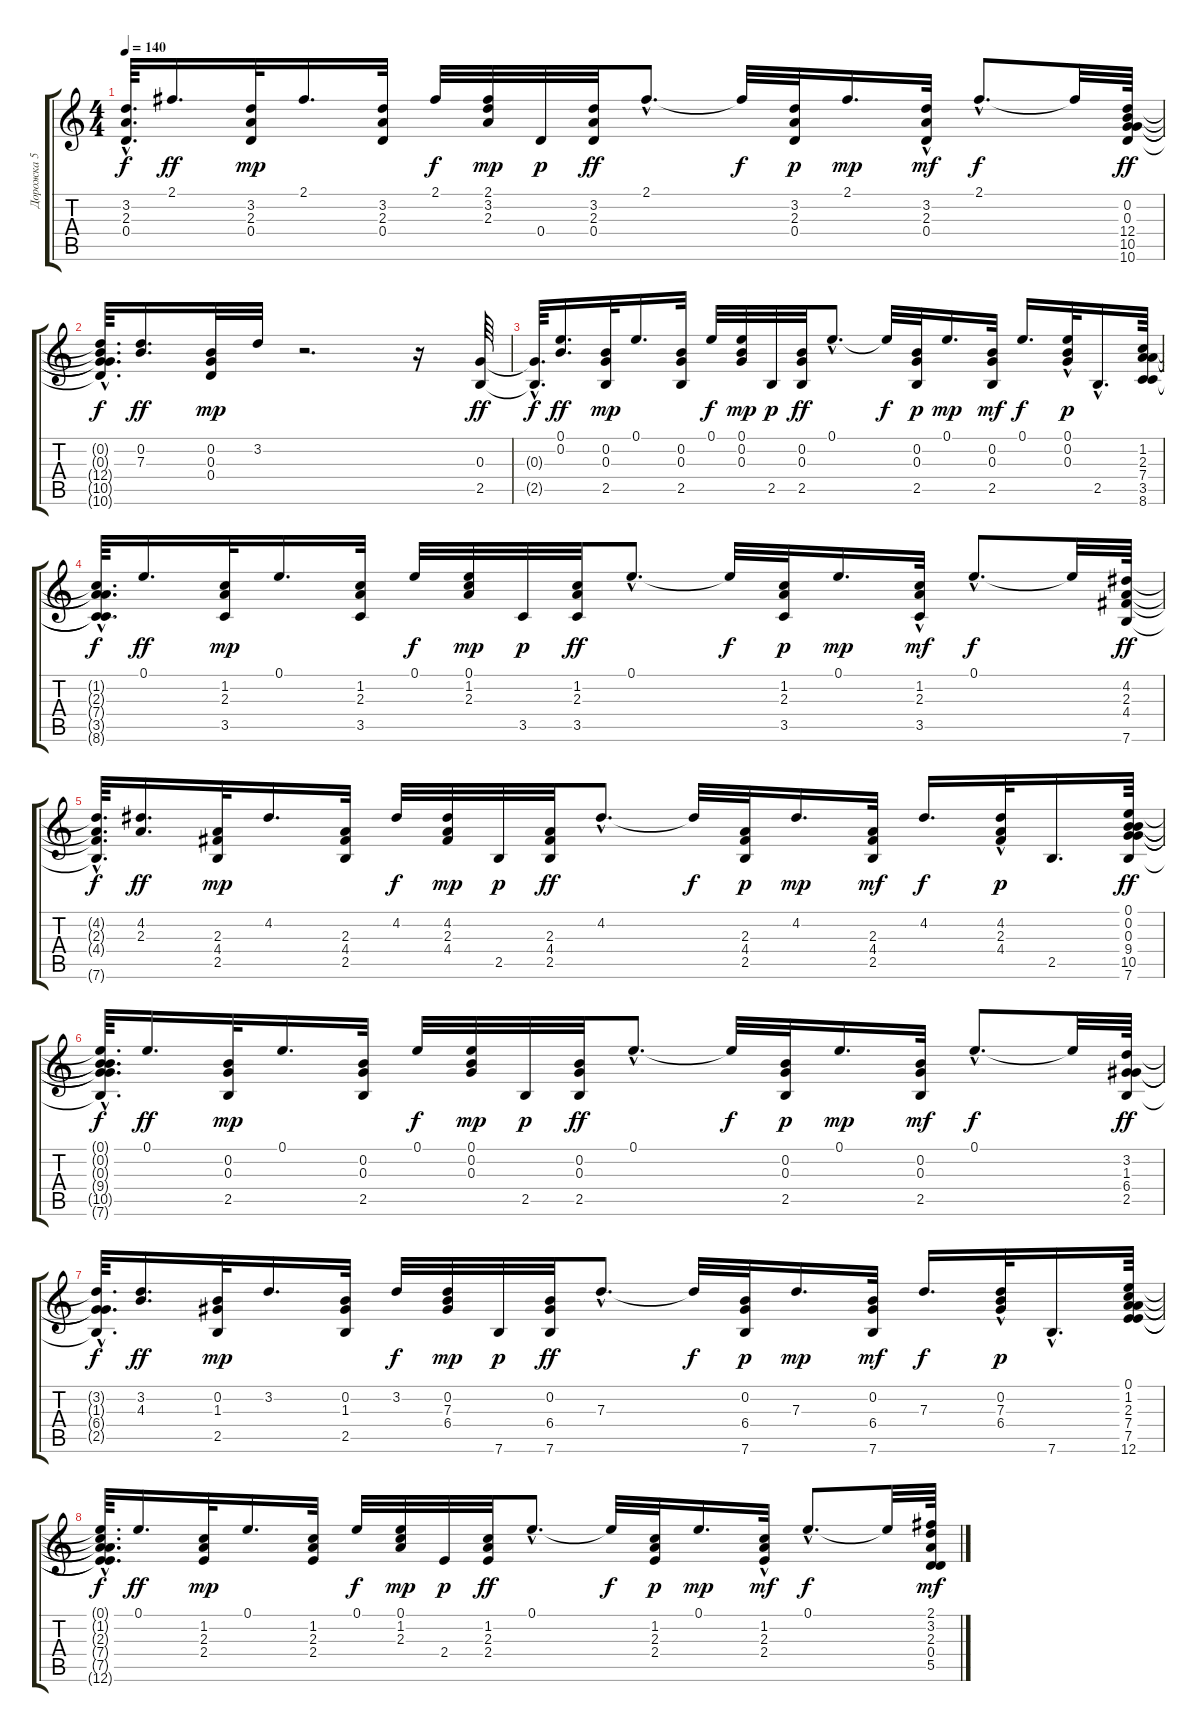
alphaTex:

\track ("Дорожка 5" "Дорожка 5") {instrument acousticguitarsteel}
\staff {score tabs}
\tuning (E4 B3 G3 D3 A2 E2) {hide}
\ts (4 4)
\tempo 140
\clef g2
\ks c
(3.2{hac t} 2.3{hac t} 0.4{hac t}).64{d dy f} 2.1.16{d dy ff} (3.2 2.3 0.4).32{dy mp} 2.1.16{d} (3.2 2.3 0.4).32 2.1.32{dy f} (2.1 3.2 2.3).32{dy mp} 0.4.32{dy p} (3.2 2.3 0.4).32{dy ff} 2.1{hac}.8{d} 2.1{t}.32{dy f} (3.2 2.3 0.4).32{dy p} 2.1.16{d dy mp} (3.2{hac} 2.3{hac} 0.4).32{dy mf} 2.1{hac}.8{d dy f} 2.1{t}.32 (0.2 0.3 12.4 10.5 10.6).64{dy ff} |
(0.2{t} 0.3{t} 12.4{t} 10.5{hac t} 10.6{hac t}).64{d dy f} (0.2 7.3).16{d dy ff} (0.2 0.3 0.4).32{dy mp} 3.2.32 r.2{d} r.16 (0.3 2.5).64{dy ff} |
(0.3{hac t} 2.5{hac t}).64{d dy f} (0.1 0.2).16{d dy ff} (0.2 0.3 2.5).32{dy mp} 0.1.16{d} (0.2 0.3 2.5).32 0.1.32{dy f} (0.1 0.2 0.3).32{dy mp} 2.5.32{dy p} (0.2 0.3 2.5).32{dy ff} 0.1{hac}.8{d} 0.1{t}.32{dy f} (0.2 0.3 2.5).32{dy p} 0.1.16{d dy mp} (0.2 0.3 2.5).32{dy mf} 0.1.16{d dy f} (0.1 0.2{hac} 0.3{hac}).32{dy p} 2.5{hac}.16{d} (1.2 2.3 7.4 3.5 8.6).64 |
(1.2{hac t} 2.3{t} 7.4{hac t} 3.5{t} 8.6{hac t}).64{d dy f} 0.1.16{d dy ff} (1.2 2.3 3.5).32{dy mp} 0.1.16{d} (1.2 2.3 3.5).32 0.1.32{dy f} (0.1 1.2 2.3).32{dy mp} 3.5.32{dy p} (1.2 2.3 3.5).32{dy ff} 0.1{hac}.8{d} 0.1{t}.32{dy f} (1.2 2.3 3.5).32{dy p} 0.1.16{d dy mp} (1.2{hac} 2.3{hac} 3.5).32{dy mf} 0.1{hac}.8{d dy f} 0.1{t}.32 (4.2 2.3 4.4 7.6).64{dy ff} |
(4.2{t} 2.3{t} 4.4{hac t} 7.6{hac t}).64{d dy f} (4.2 2.3).16{d dy ff} (2.3 4.4 2.5).32{dy mp} 4.2.16{d} (2.3 4.4 2.5).32 4.2.32{dy f} (4.2 2.3 4.4).32{dy mp} 2.5.32{dy p} (2.3 4.4 2.5).32{dy ff} 4.2{hac}.8{d} 4.2{t}.32{dy f} (2.3 4.4 2.5).32{dy p} 4.2.16{d dy mp} (2.3 4.4 2.5).32{dy mf} 4.2.16{d dy f} (4.2{hac} 2.3{hac} 4.4{hac}).32{dy p} 2.5.16{d} (0.1 0.2 0.3 9.4 10.5 7.6).64{dy ff} |
(0.1{t} 0.2{t} 0.3{t} 9.4{hac t} 10.5{hac t} 7.6{hac t}).64{d dy f} 0.1.16{d dy ff} (0.2 0.3 2.5).32{dy mp} 0.1.16{d} (0.2 0.3 2.5).32 0.1.32{dy f} (0.1 0.2 0.3).32{dy mp} 2.5.32{dy p} (0.2 0.3 2.5).32{dy ff} 0.1{hac}.8{d} 0.1{t}.32{dy f} (0.2 0.3 2.5).32{dy p} 0.1.16{d dy mp} (0.2 0.3 2.5).32{dy mf} 0.1{hac}.8{d dy f} 0.1{t}.32 (3.2 1.3 6.4 2.5).64{dy ff} |
(3.2{t} 1.3{t} 6.4{hac t} 2.5{hac t}).64{d dy f} (3.2 4.3).16{d dy ff} (0.2 1.3 2.5).32{dy mp} 3.2.16{d} (0.2 1.3 2.5).32 3.2.32{dy f} (0.2 7.3 6.4).32{dy mp} 7.6.32{dy p} (0.2 6.4 7.6).32{dy ff} 7.3{hac}.8{d} 7.3{t}.32{dy f} (0.2 6.4 7.6).32{dy p} 7.3.16{d dy mp} (0.2 6.4 7.6).32{dy mf} 7.3.16{d dy f} (0.2 7.3 6.4{hac}).32{dy p} 7.6{hac}.16{d} (0.1 1.2 2.3 7.4 7.5 12.6).64 |
(0.1{t} 1.2{t} 2.3{t} 7.4{hac t} 7.5{t} 12.6{hac t}).64{d dy f} 0.1.16{d dy ff} (1.2 2.3 2.4).32{dy mp} 0.1.16{d} (1.2 2.3 2.4).32 0.1.32{dy f} (0.1 1.2 2.3).32{dy mp} 2.4.32{dy p} (1.2 2.3 2.4).32{dy ff} 0.1{hac}.8{d} 0.1{t}.32{dy f} (1.2 2.3 2.4).32{dy p} 0.1.16{d dy mp} (1.2{hac} 2.3 2.4).32{dy mf} 0.1{hac}.8{d dy f} 0.1{t}.32 (2.1 3.2 2.3 0.4 5.5).64{dy mf}
